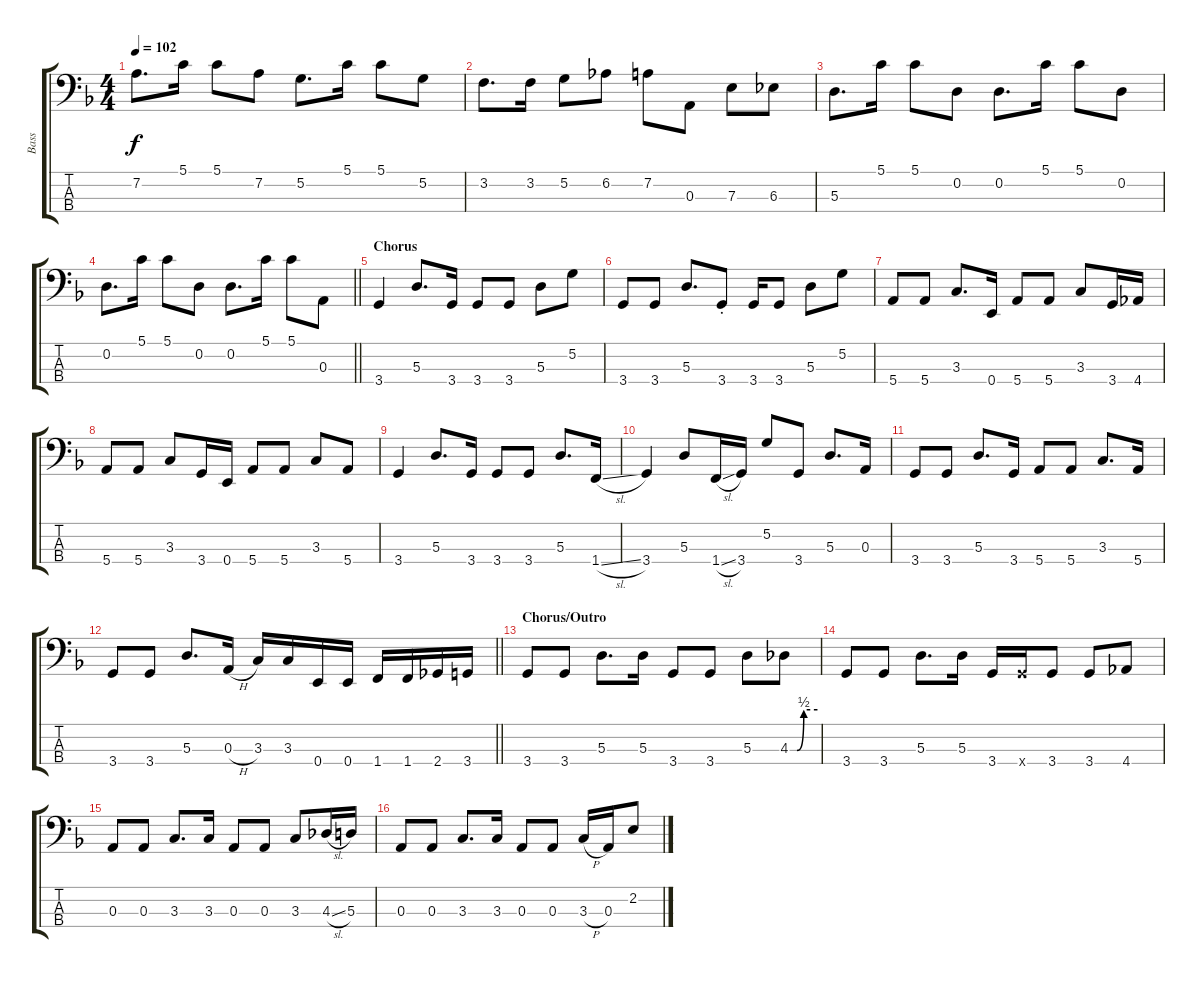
\track ("Bass" "Bass") {instrument electricbassfinger}
\staff {score tabs}
\tuning (G2 D2 A1 E1) {hide}
\ts (4 4)
\tempo 102
\clef f4
\ks f
7.2.8{d dy f} 5.1.16 5.1.8 7.2.8 5.2.8{d} 5.1.16 5.1.8 5.2.8 |
3.2.8{d} 3.2.16 5.2.8 6.2.8 7.2.8 0.3.8 7.3.8 6.3.8 |
5.3.8{d} 5.1.16 5.1.8 0.2.8 0.2.8{d} 5.1.16 5.1.8 0.2.8 |
\barLineRight lightlight
0.2.8{d} 5.1.16 5.1.8 0.2.8 0.2.8{d} 5.1.16 5.1.8 0.3.8 |
\section ("" "Chorus")
3.4.4 5.3.8{d} 3.4.16 3.4.8 3.4.8 5.3.8 5.2.8 |
3.4.8 3.4.8 5.3.8{d} 3.4{st}.8 3.4.16 3.4.8 5.3.8 5.2.8 |
5.4.8 5.4.8 3.3.8{d} 0.4.16 5.4.8 5.4.8 3.3.8 3.4.16 4.4.16 |
5.4.8 5.4.8 3.3.8 3.4.16 0.4.16 5.4.8 5.4.8 3.3.8 5.4.8 |
3.4.4 5.3.8{d} 3.4.16 3.4.8 3.4.8 5.3.8{d} 1.4{sl}.16 |
3.4.4 5.3.8 1.4{sl}.16 3.4.16 5.2.8 3.4.8 5.3.8{d} 0.3.16 |
3.4.8 3.4.8 5.3.8{d} 3.4.16 5.4.8 5.4.8 3.3.8{d} 5.4.16 |
\barLineRight lightlight
3.4.8 3.4.8 5.3.8{d} 0.3{h}.16 3.3.16 3.3.16 0.4.16 0.4.16 1.4.16 1.4.16 2.4.16 3.4.16 |
\section ("" "Chorus/Outro")
3.4.8 3.4.8 5.3.8{d} 5.3.16 3.4.8 3.4.8 5.3.8 4.3{be (custom 0 0 15 0 30 2 60 2)}.8 |
3.4.8 3.4.8 5.3.8{d} 5.3.16 3.4.16 3.4{x}.16 3.4.8 3.4.8 4.4.8 |
0.3.8 0.3.8 3.3.8{d} 3.3.16 0.3.8 0.3.8 3.3.8 4.3{sl}.16 5.3.16 |
0.3.8 0.3.8 3.3.8{d} 3.3.16 0.3.8 0.3.8 3.3{h}.16 0.3.16 2.2.8
